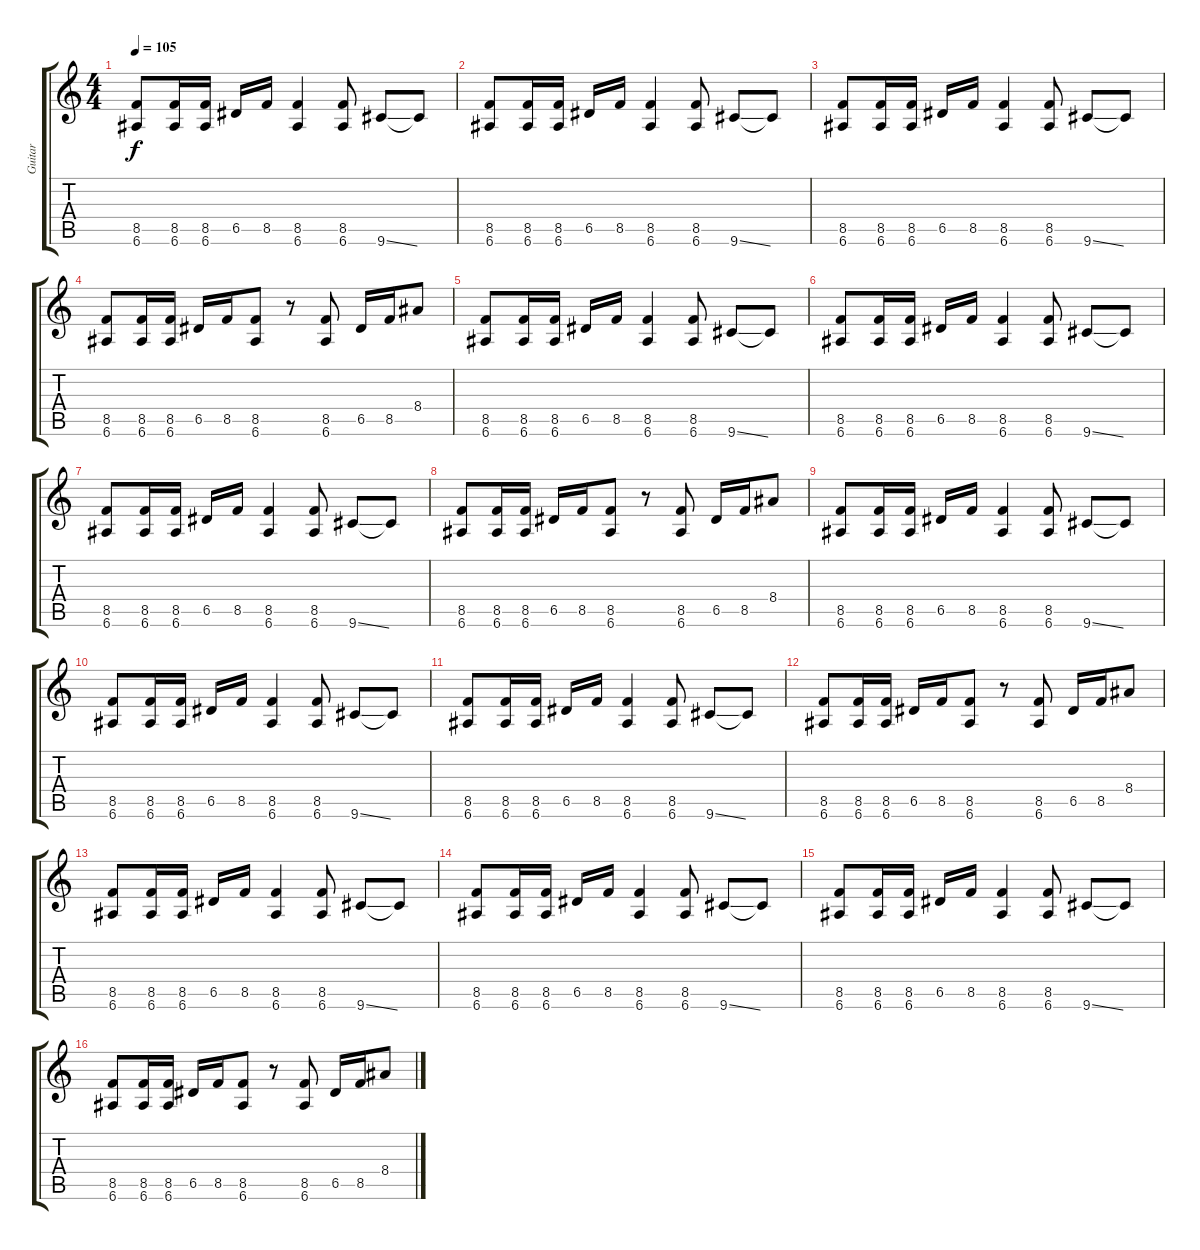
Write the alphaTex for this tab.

\track ("Guitar" "Guitar") {instrument overdrivenguitar}
\staff {score tabs}
\tuning (E4 B3 G3 D3 A2 E2) {hide}
\ts (4 4)
\section ("" "")
\tempo 105
\clef g2
\ks c
(8.5 6.6).8{dy f} (8.5 6.6).16 (8.5 6.6).16 6.5.16 8.5.16 (8.5 6.6).4 (8.5 6.6).8 9.6{ss}.8 9.6{t}.8 |
(8.5 6.6).8 (8.5 6.6).16 (8.5 6.6).16 6.5.16 8.5.16 (8.5 6.6).4 (8.5 6.6).8 9.6{ss}.8 9.6{t}.8 |
(8.5 6.6).8 (8.5 6.6).16 (8.5 6.6).16 6.5.16 8.5.16 (8.5 6.6).4 (8.5 6.6).8 9.6{ss}.8 9.6{t}.8 |
(8.5 6.6).8 (8.5 6.6).16 (8.5 6.6).16 6.5.16 8.5.16 (8.5 6.6).8 r.8 (8.5 6.6).8 6.5.16 8.5.16 8.4.8 |
(8.5 6.6).8 (8.5 6.6).16 (8.5 6.6).16 6.5.16 8.5.16 (8.5 6.6).4 (8.5 6.6).8 9.6{ss}.8 9.6{t}.8 |
(8.5 6.6).8 (8.5 6.6).16 (8.5 6.6).16 6.5.16 8.5.16 (8.5 6.6).4 (8.5 6.6).8 9.6{ss}.8 9.6{t}.8 |
(8.5 6.6).8 (8.5 6.6).16 (8.5 6.6).16 6.5.16 8.5.16 (8.5 6.6).4 (8.5 6.6).8 9.6{ss}.8 9.6{t}.8 |
(8.5 6.6).8 (8.5 6.6).16 (8.5 6.6).16 6.5.16 8.5.16 (8.5 6.6).8 r.8 (8.5 6.6).8 6.5.16 8.5.16 8.4.8 |
(8.5 6.6).8 (8.5 6.6).16 (8.5 6.6).16 6.5.16 8.5.16 (8.5 6.6).4 (8.5 6.6).8 9.6{ss}.8 9.6{t}.8 |
(8.5 6.6).8 (8.5 6.6).16 (8.5 6.6).16 6.5.16 8.5.16 (8.5 6.6).4 (8.5 6.6).8 9.6{ss}.8 9.6{t}.8 |
(8.5 6.6).8 (8.5 6.6).16 (8.5 6.6).16 6.5.16 8.5.16 (8.5 6.6).4 (8.5 6.6).8 9.6{ss}.8 9.6{t}.8 |
(8.5 6.6).8 (8.5 6.6).16 (8.5 6.6).16 6.5.16 8.5.16 (8.5 6.6).8 r.8 (8.5 6.6).8 6.5.16 8.5.16 8.4.8 |
(8.5 6.6).8 (8.5 6.6).16 (8.5 6.6).16 6.5.16 8.5.16 (8.5 6.6).4 (8.5 6.6).8 9.6{ss}.8 9.6{t}.8 |
(8.5 6.6).8 (8.5 6.6).16 (8.5 6.6).16 6.5.16 8.5.16 (8.5 6.6).4 (8.5 6.6).8 9.6{ss}.8 9.6{t}.8 |
(8.5 6.6).8 (8.5 6.6).16 (8.5 6.6).16 6.5.16 8.5.16 (8.5 6.6).4 (8.5 6.6).8 9.6{ss}.8 9.6{t}.8 |
(8.5 6.6).8 (8.5 6.6).16 (8.5 6.6).16 6.5.16 8.5.16 (8.5 6.6).8 r.8 (8.5 6.6).8 6.5.16 8.5.16 8.4.8
